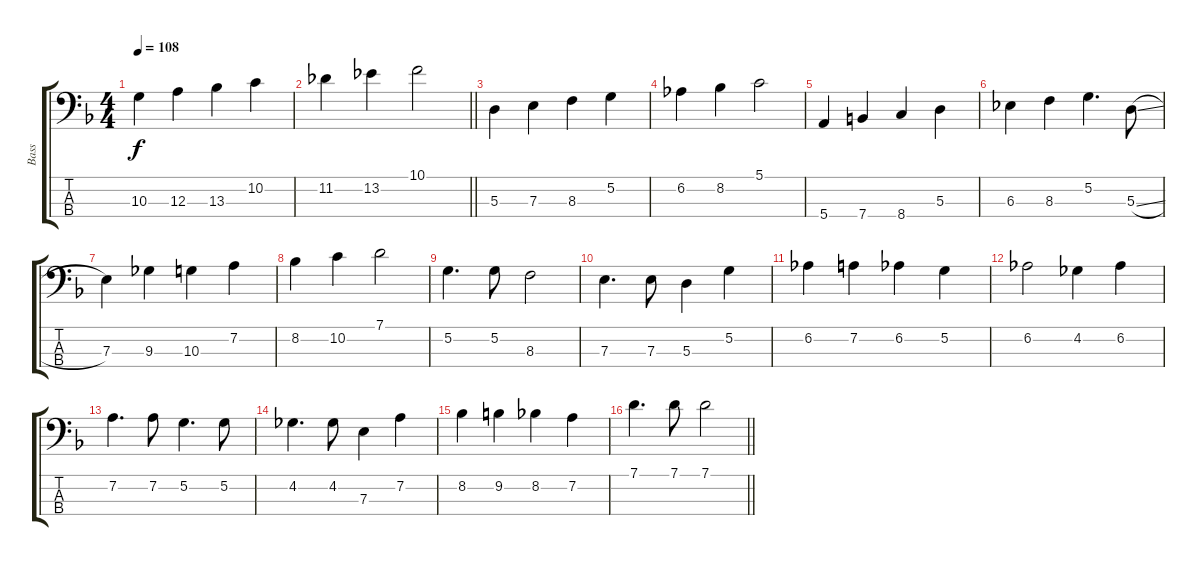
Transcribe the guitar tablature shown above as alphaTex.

\track ("Bass" "Bass") {instrument electricbasspick}
\staff {score tabs}
\tuning (G2 D2 A1 E1) {hide}
\ts (4 4)
\tempo 108
\clef f4
\ks f
10.3.4{dy f} 12.3.4 13.3.4 10.2.4 |
\barLineRight lightlight
11.2.4 13.2.4 10.1.2 |
5.3.4 7.3.4 8.3.4 5.2.4 |
6.2.4 8.2.4 5.1.2 |
5.4.4 7.4.4 8.4.4 5.3.4 |
6.3.4 8.3.4 5.2.4{d} 5.3{sl}.8 |
7.3.4 9.3.4 10.3.4 7.2.4 |
8.2.4 10.2.4 7.1.2 |
5.2.4{d} 5.2.8 8.3.2 |
7.3.4{d} 7.3.8 5.3.4 5.2.4 |
6.2.4 7.2.4 6.2.4 5.2.4 |
6.2.2 4.2.4 6.2.4 |
7.2.4{d} 7.2.8 5.2.4{d} 5.2.8 |
4.2.4{d} 4.2.8 7.3.4 7.2.4 |
8.2.4 9.2.4 8.2.4 7.2.4 |
\barLineRight lightlight
7.1.4{d} 7.1.8 7.1.2
